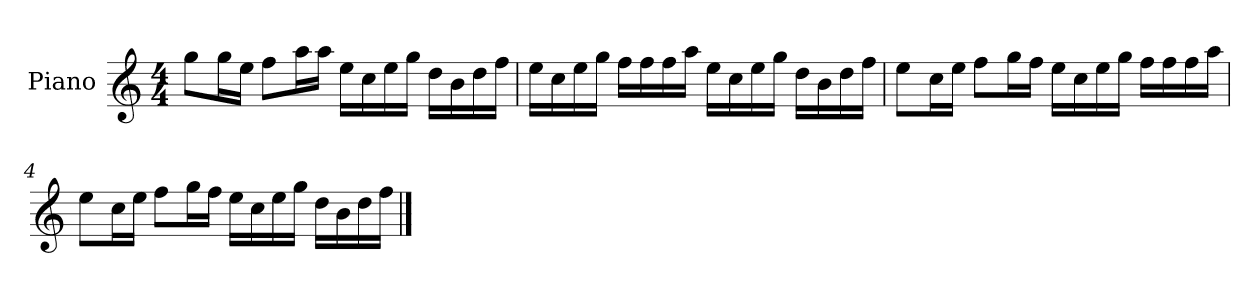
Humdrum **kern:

**kern
*part1
*staff1
*I"Piano
*I'P-no
*clefG2
*k[]
*M4/4
*MM90
=1
8gg\L
16gg\L
16ee\JJ
8ff\L
16aa\L
16aa\JJ
16ee\LL
16cc\
16ee\
16gg\JJ
16dd\LL
16b\
16dd\
16ff\JJ
=2
16ee\LL
16cc\
16ee\
16gg\JJ
16ff\LL
16ff\
16ff\
16aa\JJ
16ee\LL
16cc\
16ee\
16gg\JJ
16dd\LL
16b\
16dd\
16ff\JJ
=3
8ee\L
16cc\L
16ee\JJ
8ff\L
16gg\L
16ff\JJ
16ee\LL
16cc\
16ee\
16gg\JJ
16ff\LL
16ff\
16ff\
16aa\JJ
!!LO:LB:g=z
=4
8ee\L
16cc\L
16ee\JJ
8ff\L
16gg\L
16ff\JJ
16ee\LL
16cc\
16ee\
16gg\JJ
16dd\LL
16b\
16dd\
16ff\JJ
==
*-
